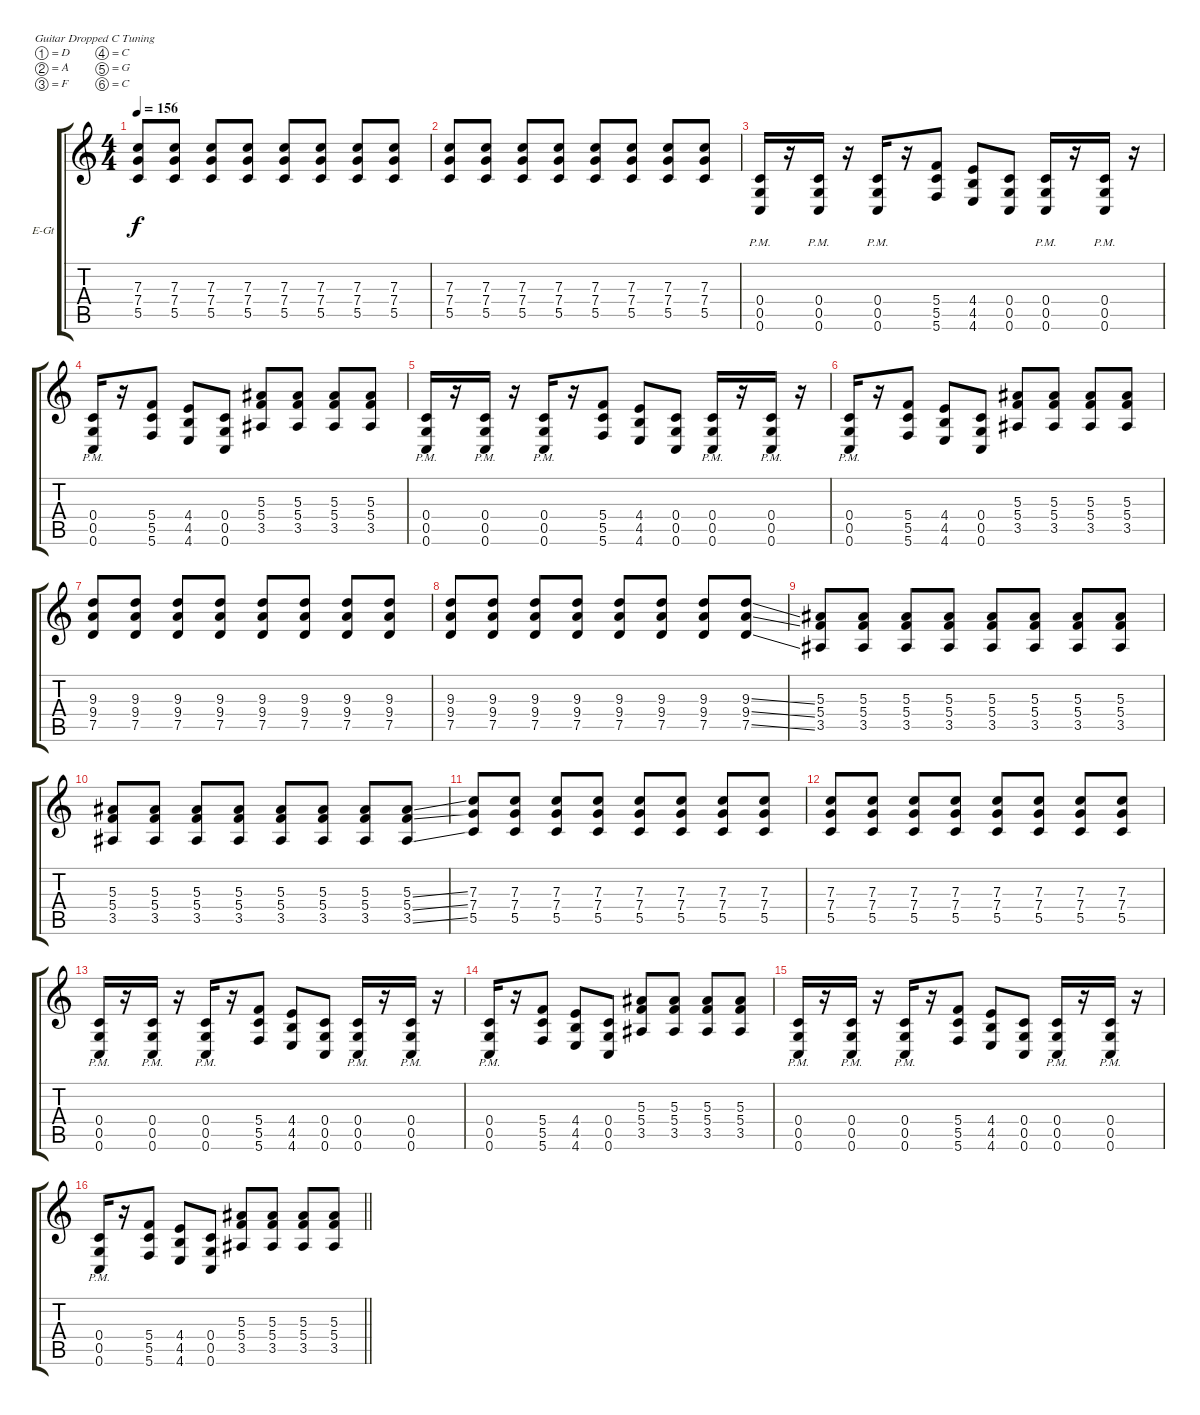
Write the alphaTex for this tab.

\bracketExtendMode groupsimilarinstruments
\firstSystemTrackNameOrientation horizontal
\otherSystemsTrackNameOrientation horizontal
\track ("Rhythm" "E-Gt") {instrument distortionguitar}
\staff {score tabs}
\tuning (D4 A3 F3 C3 G2 C2)
\ts (4 4)
\tempo 156
\clef g2
\ks c
(7.3 7.4 5.5).8{dy f} (7.3 7.4 5.5).8 (7.3 7.4 5.5).8 (7.3 7.4 5.5).8 (7.3 7.4 5.5).8 (7.3 7.4 5.5).8 (7.3 7.4 5.5).8 (7.3 7.4 5.5).8 |
(7.3 7.4 5.5).8 (7.3 7.4 5.5).8 (7.3 7.4 5.5).8 (7.3 7.4 5.5).8 (7.3 7.4 5.5).8 (7.3 7.4 5.5).8 (7.3 7.4 5.5).8 (7.3 7.4 5.5).8 |
(0.4{pm} 0.5{pm} 0.6{pm}).16 r.16 (0.4{pm} 0.5{pm} 0.6{pm}).16 r.16 (0.4{pm} 0.5{pm} 0.6{pm}).16 r.16 (5.4 5.5 5.6).8 (4.4 4.5 4.6).8 (0.4 0.5 0.6).8 (0.4{pm} 0.5{pm} 0.6{pm}).16 r.16 (0.4{pm} 0.5{pm} 0.6{pm}).16 r.16 |
(0.4{pm} 0.5{pm} 0.6{pm}).16 r.16 (5.4 5.5 5.6).8 (4.4 4.5 4.6).8 (0.4 0.5 0.6).8 (5.3 5.4 3.5).8 (5.3 5.4 3.5).8 (5.3 5.4 3.5).8 (5.3 5.4 3.5).8 |
(0.4{pm} 0.5{pm} 0.6{pm}).16 r.16 (0.4{pm} 0.5{pm} 0.6{pm}).16 r.16 (0.4{pm} 0.5{pm} 0.6{pm}).16 r.16 (5.4 5.5 5.6).8 (4.4 4.5 4.6).8 (0.4 0.5 0.6).8 (0.4{pm} 0.5{pm} 0.6{pm}).16 r.16 (0.4{pm} 0.5{pm} 0.6{pm}).16 r.16 |
(0.4{pm} 0.5{pm} 0.6{pm}).16 r.16 (5.4 5.5 5.6).8 (4.4 4.5 4.6).8 (0.4 0.5 0.6).8 (5.3 5.4 3.5).8 (5.3 5.4 3.5).8 (5.3 5.4 3.5).8 (5.3 5.4 3.5).8 |
(9.3 9.4 7.5).8 (9.3 9.4 7.5).8 (9.3 9.4 7.5).8 (9.3 9.4 7.5).8 (9.3 9.4 7.5).8 (9.3 9.4 7.5).8 (9.3 9.4 7.5).8 (9.3 9.4 7.5).8 |
(9.3 9.4 7.5).8 (9.3 9.4 7.5).8 (9.3 9.4 7.5).8 (9.3 9.4 7.5).8 (9.3 9.4 7.5).8 (9.3 9.4 7.5).8 (9.3 9.4 7.5).8 (9.3{ss} 9.4{ss} 7.5{ss}).8 |
(5.3 5.4 3.5).8 (5.3 5.4 3.5).8 (5.3 5.4 3.5).8 (5.3 5.4 3.5).8 (5.3 5.4 3.5).8 (5.3 5.4 3.5).8 (5.3 5.4 3.5).8 (5.3 5.4 3.5).8 |
(5.3 5.4 3.5).8 (5.3 5.4 3.5).8 (5.3 5.4 3.5).8 (5.3 5.4 3.5).8 (5.3 5.4 3.5).8 (5.3 5.4 3.5).8 (5.3 5.4 3.5).8 (5.3{ss} 5.4{ss} 3.5{ss}).8 |
(7.3 7.4 5.5).8 (7.3 7.4 5.5).8 (7.3 7.4 5.5).8 (7.3 7.4 5.5).8 (7.3 7.4 5.5).8 (7.3 7.4 5.5).8 (7.3 7.4 5.5).8 (7.3 7.4 5.5).8 |
(7.3 7.4 5.5).8 (7.3 7.4 5.5).8 (7.3 7.4 5.5).8 (7.3 7.4 5.5).8 (7.3 7.4 5.5).8 (7.3 7.4 5.5).8 (7.3 7.4 5.5).8 (7.3 7.4 5.5).8 |
(0.4{pm} 0.5{pm} 0.6{pm}).16 r.16 (0.4{pm} 0.5{pm} 0.6{pm}).16 r.16 (0.4{pm} 0.5{pm} 0.6{pm}).16 r.16 (5.4 5.5 5.6).8 (4.4 4.5 4.6).8 (0.4 0.5 0.6).8 (0.4{pm} 0.5{pm} 0.6{pm}).16 r.16 (0.4{pm} 0.5{pm} 0.6{pm}).16 r.16 |
(0.4{pm} 0.5{pm} 0.6{pm}).16 r.16 (5.4 5.5 5.6).8 (4.4 4.5 4.6).8 (0.4 0.5 0.6).8 (5.3 5.4 3.5).8 (5.3 5.4 3.5).8 (5.3 5.4 3.5).8 (5.3 5.4 3.5).8 |
(0.4{pm} 0.5{pm} 0.6{pm}).16 r.16 (0.4{pm} 0.5{pm} 0.6{pm}).16 r.16 (0.4{pm} 0.5{pm} 0.6{pm}).16 r.16 (5.4 5.5 5.6).8 (4.4 4.5 4.6).8 (0.4 0.5 0.6).8 (0.4{pm} 0.5{pm} 0.6{pm}).16 r.16 (0.4{pm} 0.5{pm} 0.6{pm}).16 r.16 |
\barLineRight lightlight
(0.4{pm} 0.5{pm} 0.6{pm}).16 r.16 (5.4 5.5 5.6).8 (4.4 4.5 4.6).8 (0.4 0.5 0.6).8 (5.3 5.4 3.5).8 (5.3 5.4 3.5).8 (5.3 5.4 3.5).8 (5.3 5.4 3.5).8
